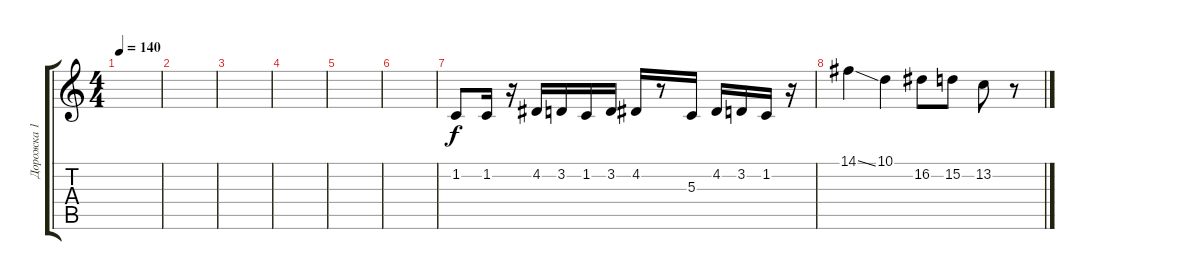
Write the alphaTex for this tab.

\track ("Дорожка 1" "Дорожка 1") {instrument violin}
\staff {score tabs}
\tuning (E4 B3 G3 D3 A2 E2) {hide}
\ts (4 4)
\tempo 140
\clef g2
\ks c
|
|
|
|
|
|
1.2.8 1.2.16 r.16 4.2.16 3.2.16 1.2.16 3.2.16 4.2.16 r.8 5.3.16 4.2.16 3.2.16 1.2.16 r.16 |
14.1{ss}.4 10.1.4 16.2.8 15.2.8 13.2.8 r.8
